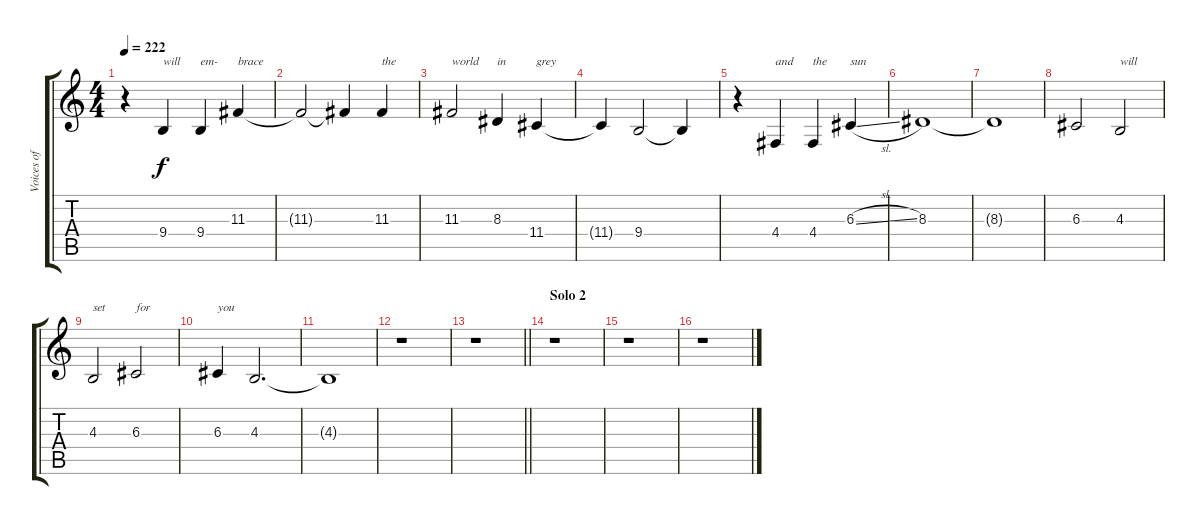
\track ("Voices of the choir" "Voices of ") {instrument choiraahs}
\staff {score tabs}
\tuning (E4 B3 G3 D3 A2 E2) {hide}
\ts (4 4)
\tempo 222
\clef g2
\ks c
r.4{dy f} 9.4.4{txt "will"} 9.4.4{txt "em-"} 11.3.4{txt "brace"} |
11.3{t}.2 11.3{t}.4 11.3.4{txt "the"} |
11.3.2{txt "world"} 8.3.4{txt "in"} 11.4.4{txt "grey"} |
11.4{t}.4 9.4.2 9.4{t}.4 |
r.4 4.4.4{txt "and"} 4.4.4{txt "the"} 6.3{sl}.4{txt "sun"} |
8.3.1 |
8.3{t}.1 |
6.3.2 4.3.2{txt "will"} |
4.3.2{txt "set"} 6.3.2{txt "for"} |
6.3.4{txt "you"} 4.3.2{d} |
4.3{t}.1 |
r.1 |
\barLineRight lightlight
r.1 |
\section ("" "Solo 2")
r.1 |
r.1 |
r.1
